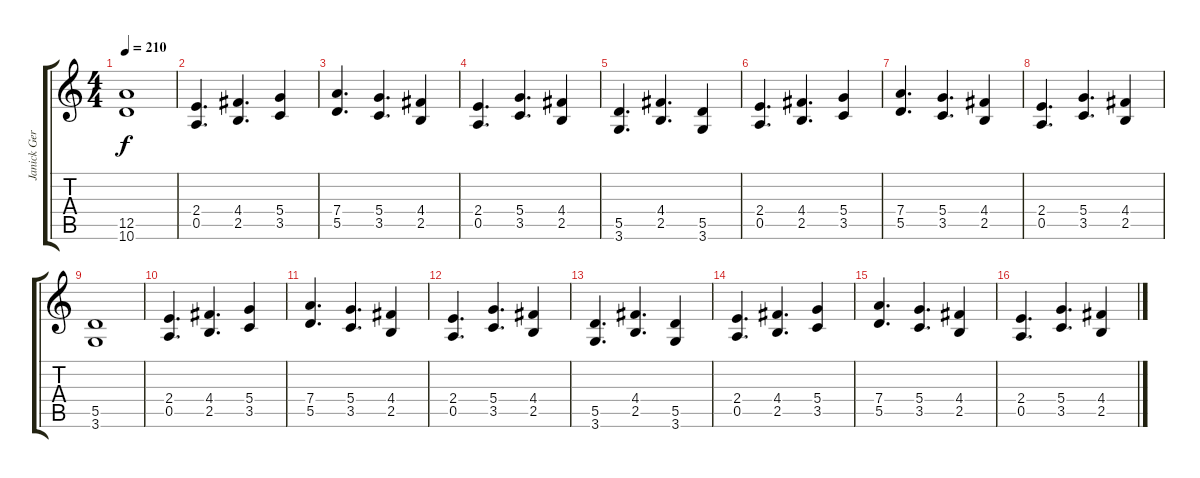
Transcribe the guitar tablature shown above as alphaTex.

\track ("Janick Gers" "Janick Ger") {instrument distortionguitar}
\staff {score tabs}
\tuning (E4 B3 G3 D3 A2 E2) {hide}
\ts (4 4)
\tempo 210
\clef g2
\ks c
(12.5 10.6).1{dy f} |
(2.4 0.5).4{d} (4.4 2.5).4{d} (5.4 3.5).4 |
(7.4 5.5).4{d} (5.4 3.5).4{d} (4.4 2.5).4 |
(2.4 0.5).4{d} (5.4 3.5).4{d} (4.4 2.5).4 |
(5.5 3.6).4{d} (4.4 2.5).4{d} (5.5 3.6).4 |
(2.4 0.5).4{d} (4.4 2.5).4{d} (5.4 3.5).4 |
(7.4 5.5).4{d} (5.4 3.5).4{d} (4.4 2.5).4 |
(2.4 0.5).4{d} (5.4 3.5).4{d} (4.4 2.5).4 |
(5.5 3.6).1 |
(2.4 0.5).4{d} (4.4 2.5).4{d} (5.4 3.5).4 |
(7.4 5.5).4{d} (5.4 3.5).4{d} (4.4 2.5).4 |
(2.4 0.5).4{d} (5.4 3.5).4{d} (4.4 2.5).4 |
(5.5 3.6).4{d} (4.4 2.5).4{d} (5.5 3.6).4 |
(2.4 0.5).4{d} (4.4 2.5).4{d} (5.4 3.5).4 |
(7.4 5.5).4{d} (5.4 3.5).4{d} (4.4 2.5).4 |
(2.4 0.5).4{d} (5.4 3.5).4{d} (4.4 2.5).4
